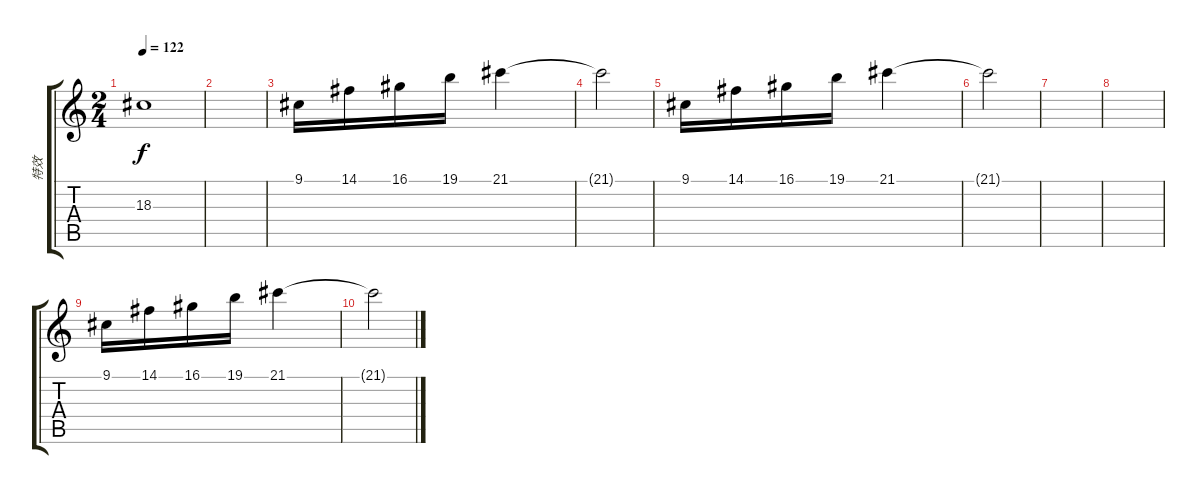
\track ("特效" "特效") {instrument glockenspiel}
\staff {score tabs}
\tuning (E4 B3 G3 D3 A2 E2) {hide}
\ts (2 4)
\tempo 122
\clef g2
\ks c
18.3.1{dy f} |
|
9.1.16 14.1.16 16.1.16 19.1.16 21.1.4 |
21.1{t}.2 |
9.1.16 14.1.16 16.1.16 19.1.16 21.1.4 |
21.1{t}.2 |
|
|
9.1.16 14.1.16 16.1.16 19.1.16 21.1.4 |
21.1{t}.2
